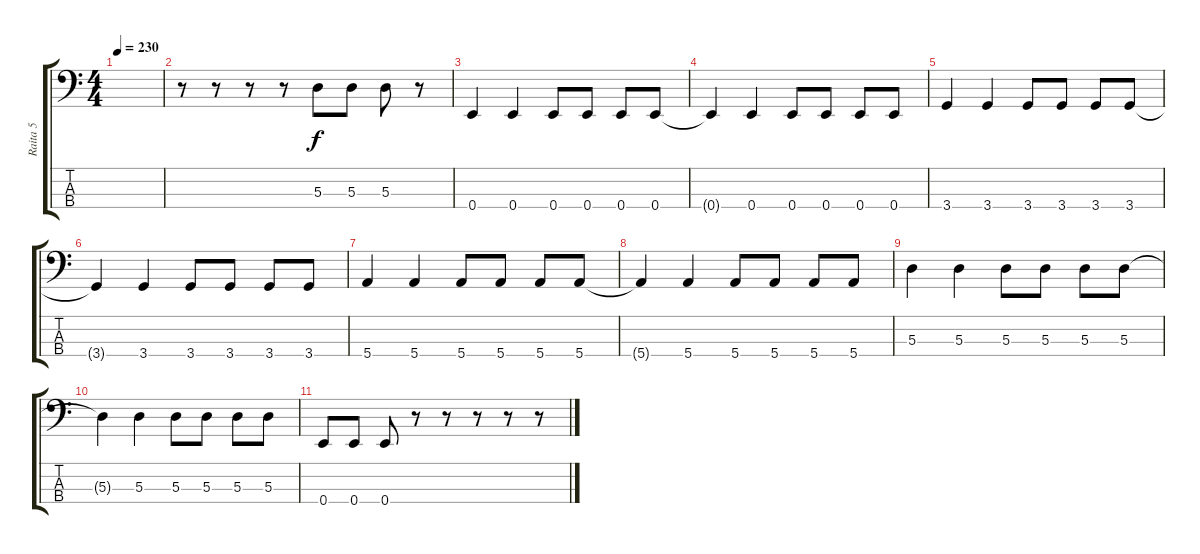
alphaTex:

\track ("Raita 5" "Raita 5") {instrument electricbassfinger}
\staff {score tabs}
\tuning (G2 D2 A1 E1) {hide}
\ts (4 4)
\tempo 230
\clef f4
\ks c
|
r.8 r.8 r.8 r.8 5.3.8 5.3.8 5.3.8 r.8 |
0.4.4 0.4.4 0.4.8 0.4.8 0.4.8 0.4.8 |
0.4{t}.4 0.4.4 0.4.8 0.4.8 0.4.8 0.4.8 |
3.4.4 3.4.4 3.4.8 3.4.8 3.4.8 3.4.8 |
3.4{t}.4 3.4.4 3.4.8 3.4.8 3.4.8 3.4.8 |
5.4.4 5.4.4 5.4.8 5.4.8 5.4.8 5.4.8 |
5.4{t}.4 5.4.4 5.4.8 5.4.8 5.4.8 5.4.8 |
5.3.4 5.3.4 5.3.8 5.3.8 5.3.8 5.3.8 |
5.3{t}.4 5.3.4 5.3.8 5.3.8 5.3.8 5.3.8 |
0.4.8 0.4.8 0.4.8 r.8 r.8 r.8 r.8 r.8
